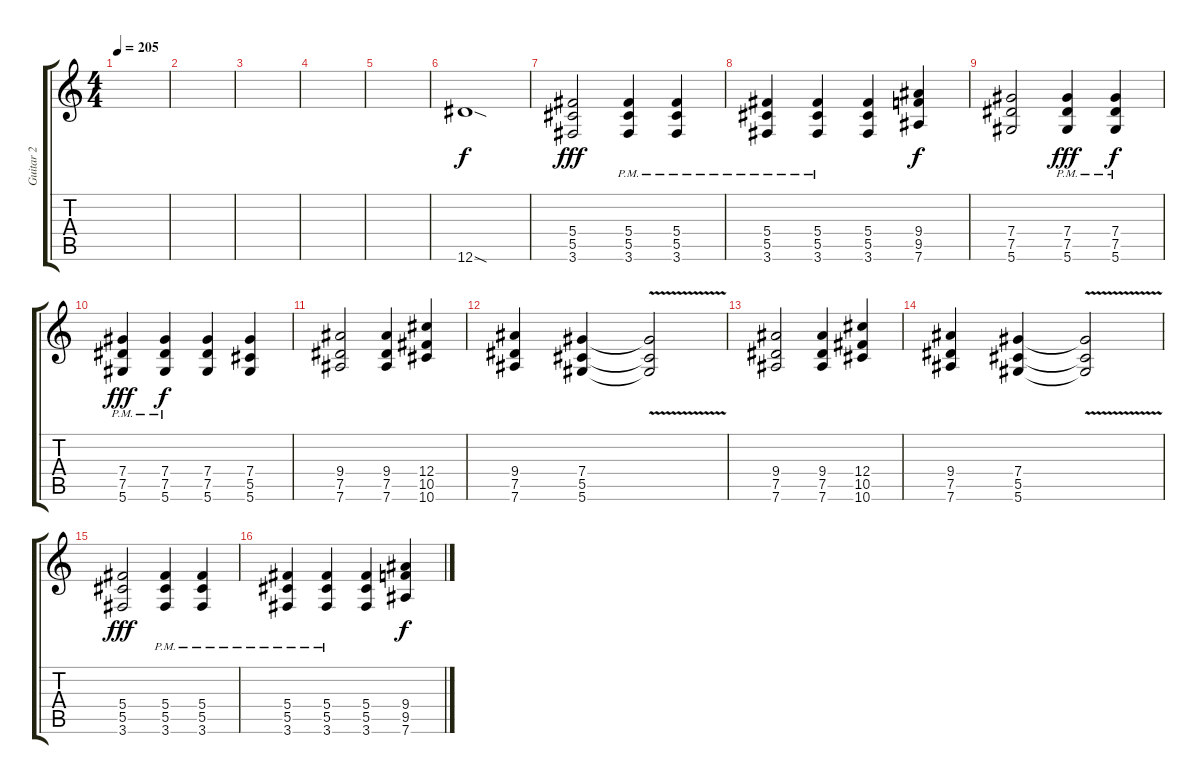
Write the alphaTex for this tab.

\track ("Guitar 2" "Guitar 2") {instrument distortionguitar}
\staff {score tabs}
\tuning (Eb4 Bb3 Gb3 Db3 Ab2 Eb2) {hide}
\ts (4 4)
\tempo 205
\clef g2
\ks c
|
|
|
|
|
12.6{sod}.1 |
(5.4 5.5 3.6).2{dy fff} (5.4{pm} 5.5{pm} 3.6{pm}).4 (5.4{pm} 5.5{pm} 3.6{pm}).4 |
(5.4{pm} 5.5{pm} 3.6{pm}).4 (5.4{pm} 5.5{pm} 3.6{pm}).4 (5.4 5.5 3.6).4 (9.4 9.5 7.6).4{dy f} |
(7.4 7.5 5.6).2 (7.4{pm} 7.5{pm} 5.6{pm}).4{dy fff} (7.4{pm} 7.5{pm} 5.6{pm}).4{dy f} |
(7.4{pm} 7.5{pm} 5.6{pm}).4{dy fff} (7.4{pm} 7.5{pm} 5.6{pm}).4{dy f} (7.4 7.5 5.6).4 (7.4 5.5 5.6).4 |
(9.4 7.5 7.6).2 (9.4 7.5 7.6).4 (12.4 10.5 10.6).4 |
(9.4 7.5 7.6).4 (7.4 5.5 5.6).4 (7.4{v t} 5.5{v t} 5.6{v t}).2 |
(9.4 7.5 7.6).2 (9.4 7.5 7.6).4 (12.4 10.5 10.6).4 |
(9.4 7.5 7.6).4 (7.4 5.5 5.6).4 (7.4{v t} 5.5{v t} 5.6{v t}).2 |
(5.4 5.5 3.6).2{dy fff} (5.4{pm} 5.5{pm} 3.6{pm}).4 (5.4{pm} 5.5{pm} 3.6{pm}).4 |
(5.4{pm} 5.5{pm} 3.6{pm}).4 (5.4{pm} 5.5{pm} 3.6{pm}).4 (5.4 5.5 3.6).4 (9.4 9.5 7.6).4{dy f}
